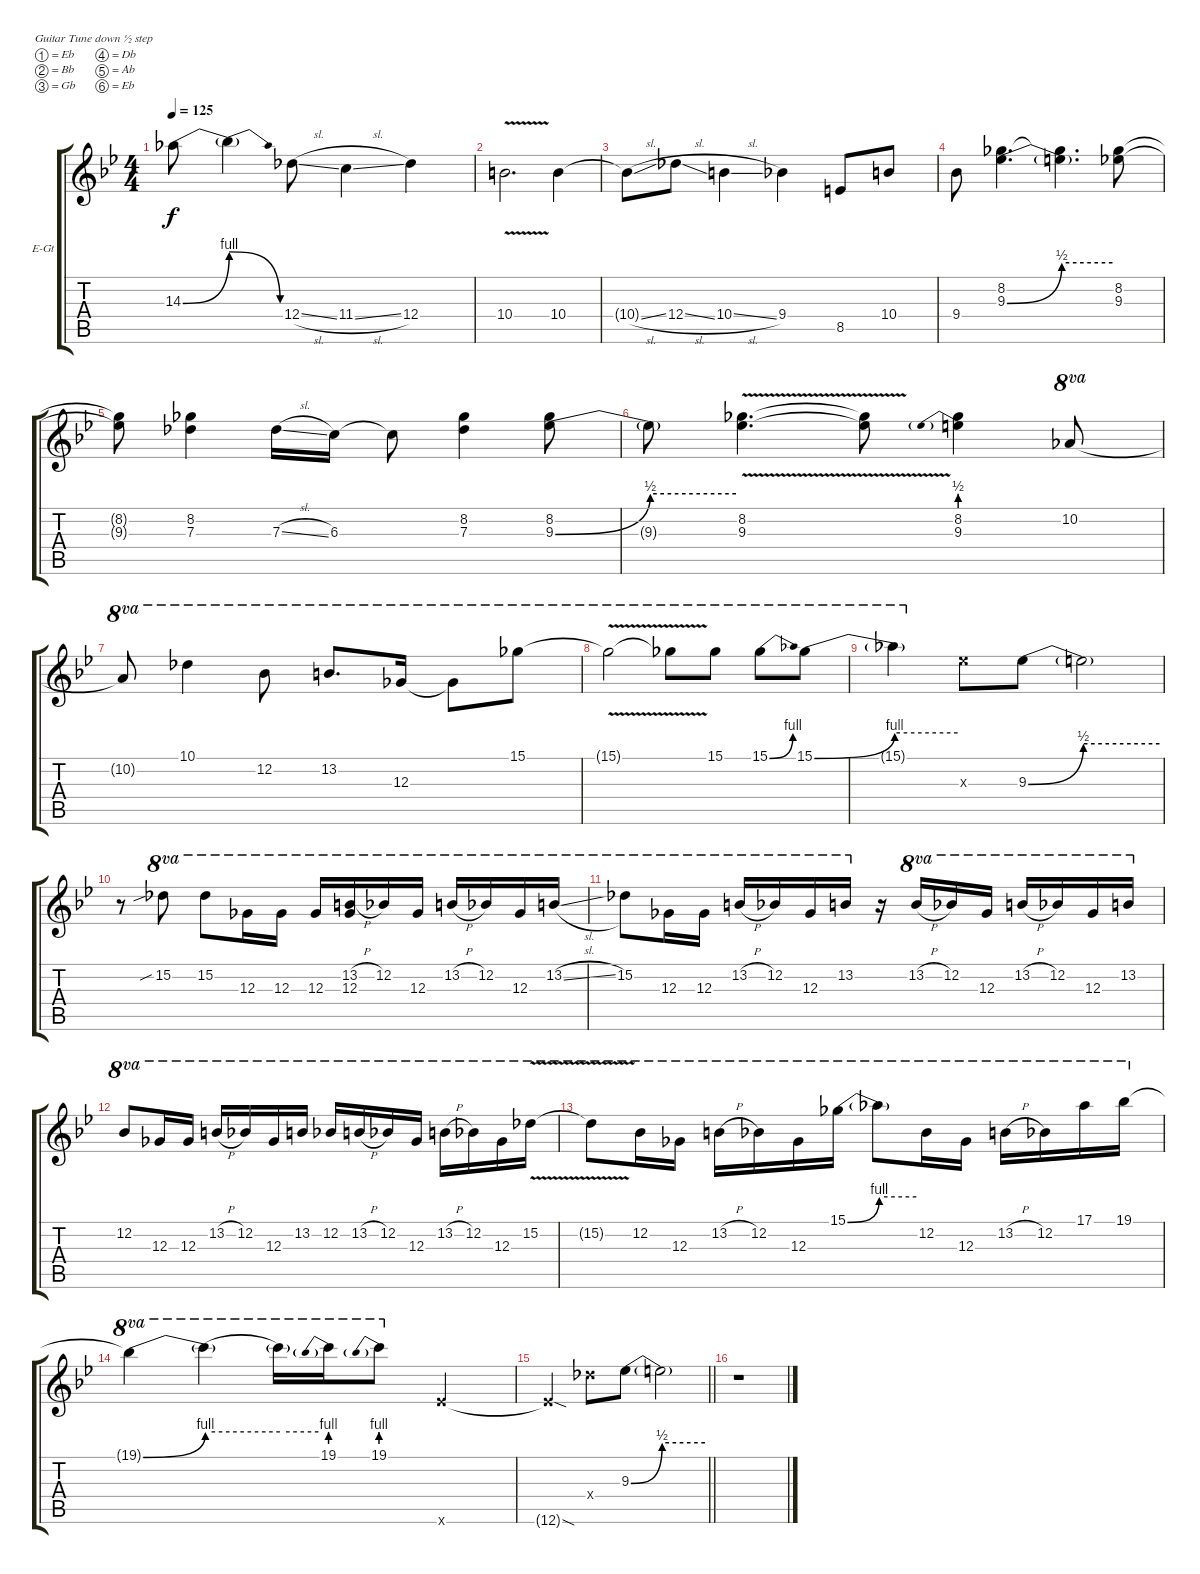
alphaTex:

\bracketExtendMode groupsimilarinstruments
\firstSystemTrackNameOrientation horizontal
\otherSystemsTrackNameOrientation horizontal
\track ("Untitled" "E-Gt") {instrument distortionguitar}
\staff {score tabs}
\tuning (Eb4 Bb3 Gb3 Db3 Ab2 Eb2)
\ts (4 4)
\tempo 125
\clef g2
\ks bb
14.3{be (bend 0 0 60 4) t}.8{dy f} 14.3{be (release 0 4 60 0) t}.4 12.4{sl}.8 11.4{sl}.4 12.4.4 |
10.4{v}.2{d} 10.4.4 |
10.4{sl t}.8 12.4{sl}.8 10.4{sl}.4 9.4.4 8.5.8 10.4.8 |
9.4.8 (8.2 9.3{be (bend 0 0 60 2)}).4{d} (8.2{t} 9.3{be (hold 0 2 60 2) t}).4{d} (8.2 9.3).8 |
(8.2{t} 9.3{t}).8 (8.2 7.3).4 7.3{sl}.16 6.3.16 6.3{t}.8 (8.2 7.3).4 (8.2 9.3{be (bend 0 0 60 2)}).8 |
9.3{be (hold 0 2 60 2) t}.8 (8.2{v} 9.3{v}).4{d} (8.2{v t} 9.3{v t}).8 (8.2 9.3{be (prebend 0 2 60 2)}).4 10.2.8{ot 8va} |
10.2{t}.8{ot 8va} 10.1.4{ot 8va} 12.2.8{ot 8va} 13.2.8{d ot 8va} 12.3.16{ot 8va} 12.3{t}.8{ot 8va} 15.1.8{ot 8va} |
15.1{v t}.2{ot 8va} 15.1{v t}.8{ot 8va} 15.1.8{ot 8va} 15.1{be (bend 0 0 60 4)}.8{ot 8va} 15.1{be (bend 0 0 60 4)}.8{ot 8va} |
15.1{be (hold 0 4 60 4) t}.4{ot 8va} 9.3{x}.8 9.3{be (bend 0 0 60 2)}.8 9.3{be (hold 0 2 60 2) t}.2 |
r.8 15.2{sib}.8{ot 8va} 15.2.8{ot 8va} 12.3.16{ot 8va} 12.3.16{ot 8va} 12.3.16{ot 8va} (13.2{h} 12.3).16{ot 8va} 12.2.16{ot 8va} 12.3.16{ot 8va} 13.2{h}.16{ot 8va} 12.2.16{ot 8va} 12.3.16{ot 8va} 13.2{sl}.16{ot 8va} |
15.2.8{ot 8va} 12.3.16{ot 8va} 12.3.16{ot 8va} 13.2{h}.16{ot 8va} 12.2.16{ot 8va} 12.3.16{ot 8va} 13.2.16{ot 8va} r.16 13.2{h}.16{ot 8va} 12.2.16{ot 8va} 12.3.16{ot 8va} 13.2{h}.16{ot 8va} 12.2.16{ot 8va} 12.3.16{ot 8va} 13.2.16{ot 8va} |
12.2.8{ot 8va} 12.3.16{ot 8va} 12.3.16{ot 8va} 13.2{h}.16{ot 8va} 12.2.16{ot 8va} 12.3.16{ot 8va} 13.2.16{ot 8va} 12.2.16{ot 8va} 13.2{h}.16{ot 8va} 12.2.16{ot 8va} 12.3.16{ot 8va} 13.2{h}.16{ot 8va} 12.2.16{ot 8va} 12.3.16{ot 8va} 15.2{v}.16{ot 8va} |
15.2{v t}.8{ot 8va} 12.2.16{ot 8va} 12.3.16{ot 8va} 13.2{h}.16{ot 8va} 12.2.16{ot 8va} 12.3.16{ot 8va} 15.1{be (bend 0 0 60 4)}.16{ot 8va} 15.1{be (hold 0 4 60 4) t}.8{ot 8va} 12.2.16{ot 8va} 12.3.16{ot 8va} 13.2{h}.16{ot 8va} 12.2.16{ot 8va} 17.1.16{ot 8va} 19.1.16{ot 8va} |
19.1{be (bend 0 0 60 4) t}.4{ot 8va} 19.1{be (hold 0 4 60 4) t}.4{ot 8va} 19.1{be (hold 0 4 60 4) t}.16{ot 8va} 19.1{be (prebend 0 4 60 4)}.16{ot 8va} 19.1{be (prebend 0 4 60 4)}.8{ot 8va} 12.6{x}.4 |
\barLineRight lightlight
12.6{sod x t}.4 12.4{x}.8 9.3{be (bend 0 0 60 2)}.8 9.3{be (hold 0 2 60 2) t}.2 |
r.1
